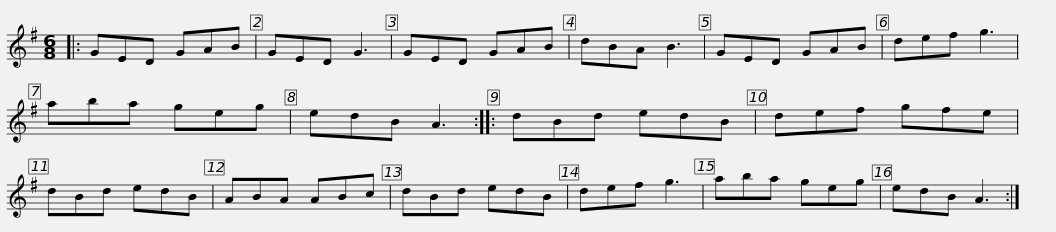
X:1
L:1/8
M:6/8
I:linebreak $
K:G
V:1 treble
V:1
|: GED GAB | GED G3 | GED GAB | dBA B3 | GED GAB | %5
 def g3 | aba geg |$ edB A3 :: dBd edB | def gfe | %10
 dBd edB | ABA ABc | dBd edB | def g3 |$ aba geg | %15
 edB A3 :| %16
